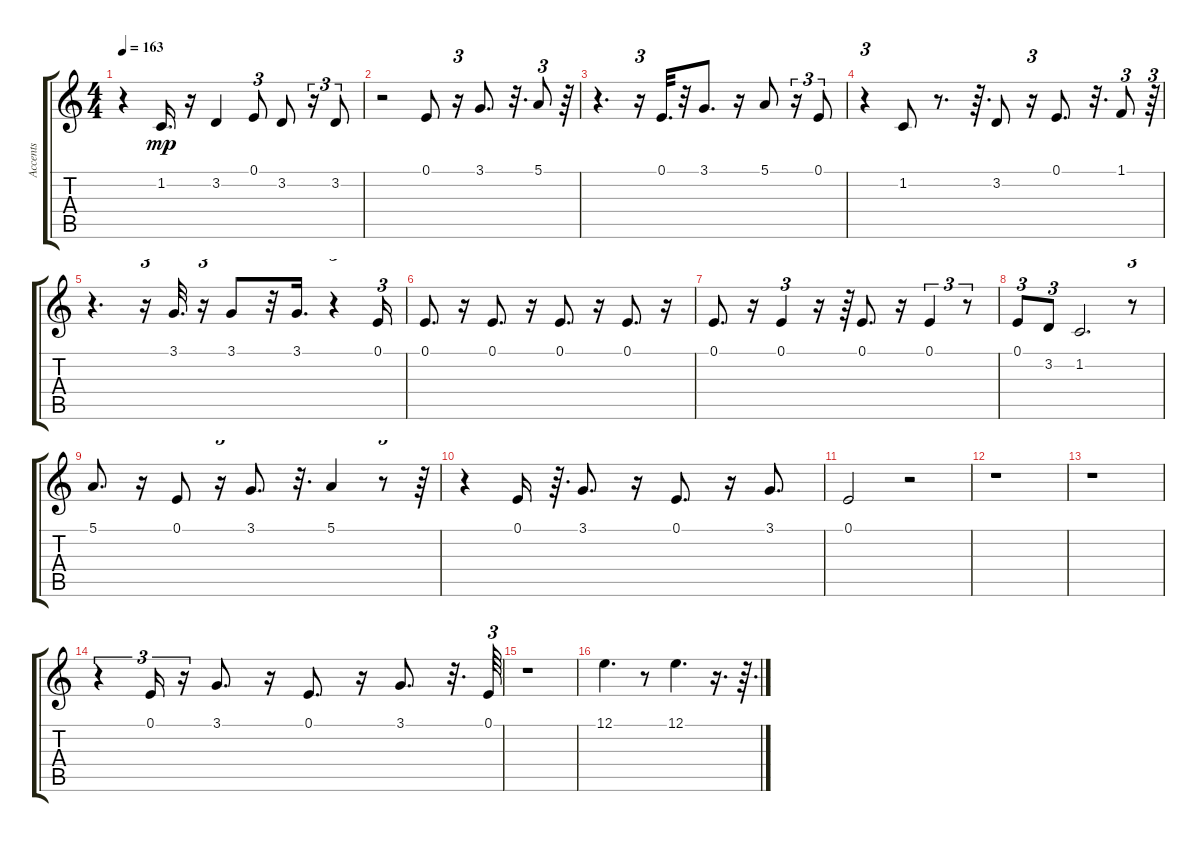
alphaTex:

\track ("Accents" "Accents") {instrument fx4atmosphere}
\staff {score tabs}
\tuning (E4 B3 G3 D3 A2 E2) {hide}
\ts (4 4)
\tempo 163
\clef g2
\ks c
r.4{dy mp} 1.2.16{d} r.16 3.2.4 0.1.8{tu (3 2)} 3.2.8 r.16{tu (3 2)} 3.2.8{tu (3 2)} |
r.2 0.1.8 r.16{tu (3 2)} 3.1.8{d} r.32{d} 5.1.8{tu (3 2)} r.64 |
r.4{d} r.16{tu (3 2)} 0.1.32{d} r.32 3.1.8{d} r.16 5.1.8 r.16{tu (3 2)} 0.1.8{tu (3 2)} |
r.4{tu (3 2)} 1.2.8 r.8{d} r.64{d} 3.2.8 r.16{tu (3 2)} 0.1.8{d} r.32{d} 1.1.8{tu (3 2)} r.64{tu (3 2)} |
r.4{d} r.16{tu (3 2)} 3.1.32{d} r.16{tu (3 2)} 3.1.8 r.32 3.1.16{d} r.4{tu (3 2)} 0.1.16{tu (3 2)} |
0.1.8{d} r.16 0.1.8{d} r.16 0.1.8{d} r.16 0.1.8{d} r.16 |
0.1.8{d} r.16 0.1.4{tu (3 2)} r.16 r.64 0.1.8{d} r.16 0.1.4{tu (3 2)} r.8{tu (3 2)} |
0.1.8{tu (3 2)} 3.2.8{tu (3 2)} 1.2.2{d} r.8{tu (3 2)} |
5.1.8{d} r.16 0.1.8 r.16{tu (3 2)} 3.1.8{d} r.32{d} 5.1.4 r.8{tu (3 2)} r.64 |
r.4{tu (3 2)} 0.1.16 r.64{d} 3.1.8{d} r.16 0.1.8{d} r.16 3.1.8{d} |
0.1.2 r.2 |
r.1 |
r.1 |
r.4{tu (3 2)} 0.1.16{tu (3 2)} r.16{tu (3 2)} 3.1.8{d} r.16 0.1.8{d} r.16 3.1.8{d} r.32{d} 0.1.64{tu (3 2)} |
r.1 |
12.1.4{d} r.8 12.1.4{d} r.16{d} r.64{d}
